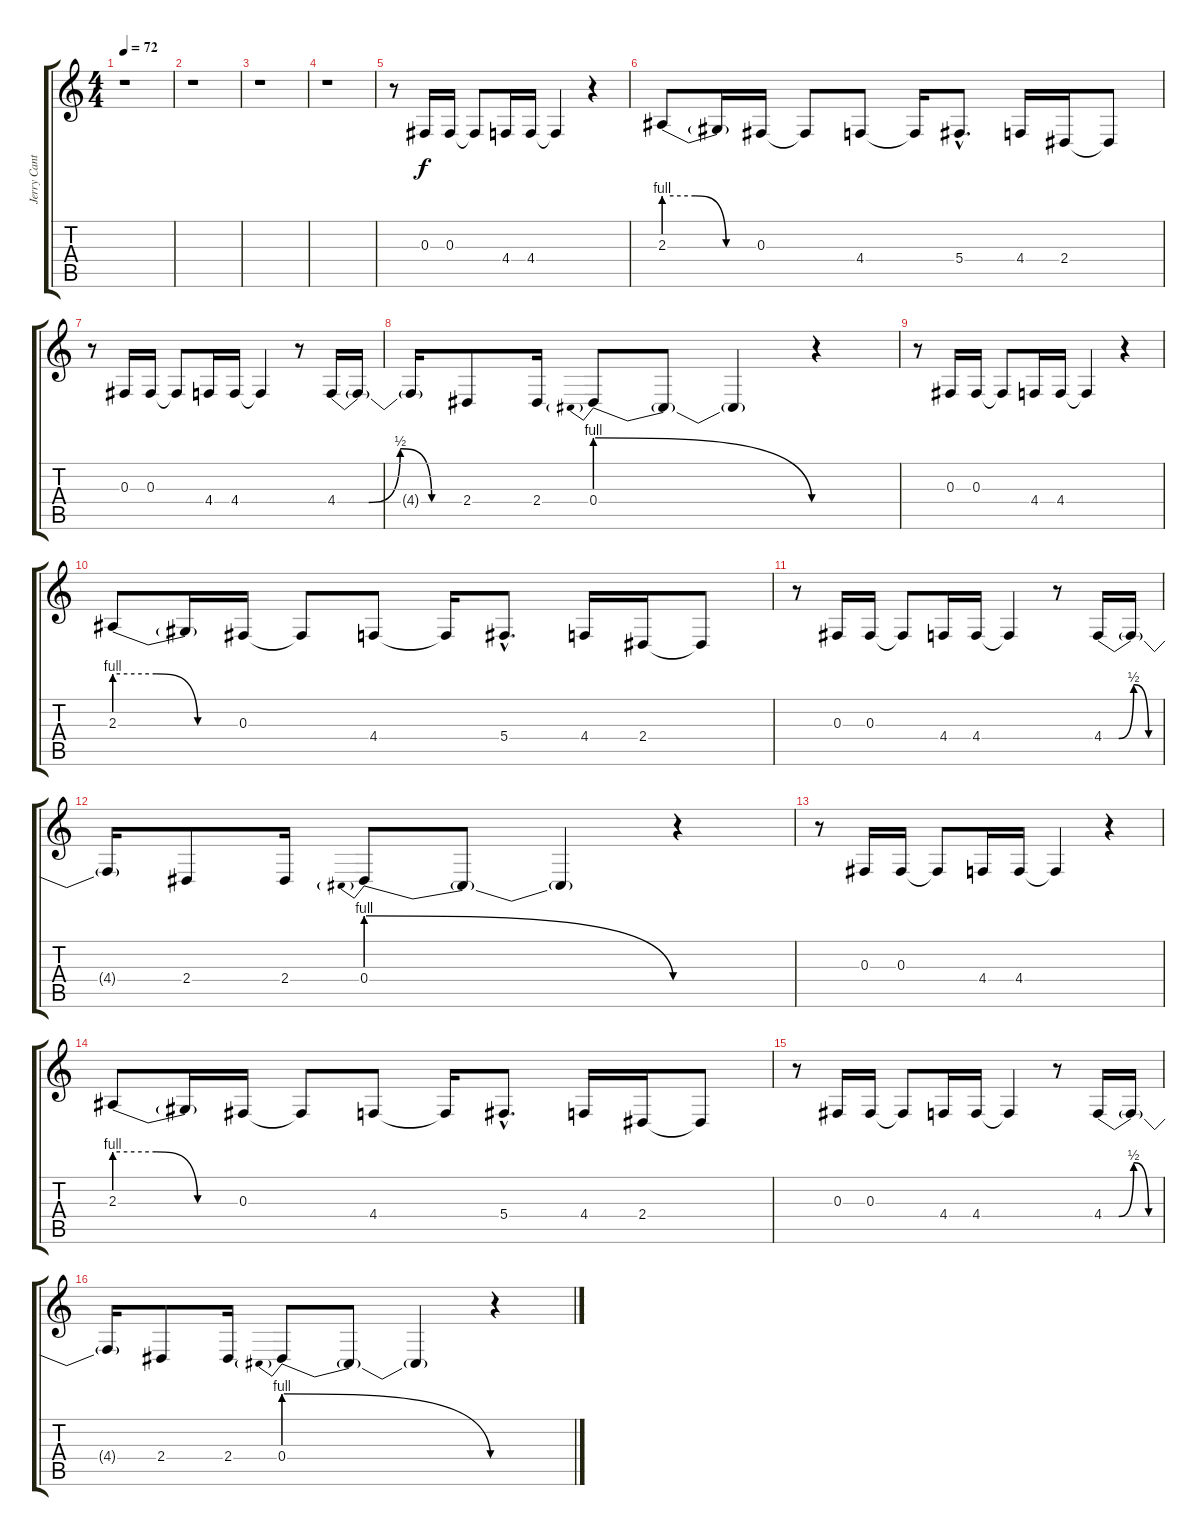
\track ("Jerry Cantrell - Backing Vocals" "Jerry Cant") {instrument lead2sawtooth}
\staff {score tabs}
\tuning (Eb4 Bb3 Gb3 Db3 Ab2 Eb2) {hide}
\ts (4 4)
\tempo 72
\clef g2
\ks c
r.1{dy f} |
r.1 |
r.1 |
r.1 |
r.8 0.3.16 0.3.16 0.3{t}.8 4.4.16 4.4.16 4.4{t}.4 r.4 |
2.3{be (custom 0 4 20 4 40 0 60 0)}.8 2.3{t}.16 0.3.16 0.3{t}.8 4.4.8 4.4{t}.16 5.4{hac}.8{d} 4.4.16 2.4.16 2.4{t}.8 |
r.8 0.3.16 0.3.16 0.3{t}.8 4.4.16 4.4.16 4.4{t}.4 r.8 4.4{be (custom 0 0 15 0 30 2 45 0 60 0)}.16 4.4{t}.16 |
4.4{t}.16 2.4.8 2.4.16 0.4{be (prebendrelease 0 4 60 0)}.8 0.4{t}.8 0.4{t}.4 r.4 |
r.8 0.3.16 0.3.16 0.3{t}.8 4.4.16 4.4.16 4.4{t}.4 r.4 |
2.3{be (custom 0 4 20 4 40 0 60 0)}.8 2.3{t}.16 0.3.16 0.3{t}.8 4.4.8 4.4{t}.16 5.4{hac}.8{d} 4.4.16 2.4.16 2.4{t}.8 |
r.8 0.3.16 0.3.16 0.3{t}.8 4.4.16 4.4.16 4.4{t}.4 r.8 4.4{be (custom 0 0 15 0 30 2 45 0 60 0)}.16 4.4{t}.16 |
4.4{t}.16 2.4.8 2.4.16 0.4{be (prebendrelease 0 4 60 0)}.8 0.4{t}.8 0.4{t}.4 r.4 |
r.8 0.3.16 0.3.16 0.3{t}.8 4.4.16 4.4.16 4.4{t}.4 r.4 |
2.3{be (custom 0 4 20 4 40 0 60 0)}.8 2.3{t}.16 0.3.16 0.3{t}.8 4.4.8 4.4{t}.16 5.4{hac}.8{d} 4.4.16 2.4.16 2.4{t}.8 |
r.8 0.3.16 0.3.16 0.3{t}.8 4.4.16 4.4.16 4.4{t}.4 r.8 4.4{be (custom 0 0 15 0 30 2 45 0 60 0)}.16 4.4{t}.16 |
4.4{t}.16 2.4.8 2.4.16 0.4{be (prebendrelease 0 4 60 0)}.8 0.4{t}.8 0.4{t}.4 r.4
